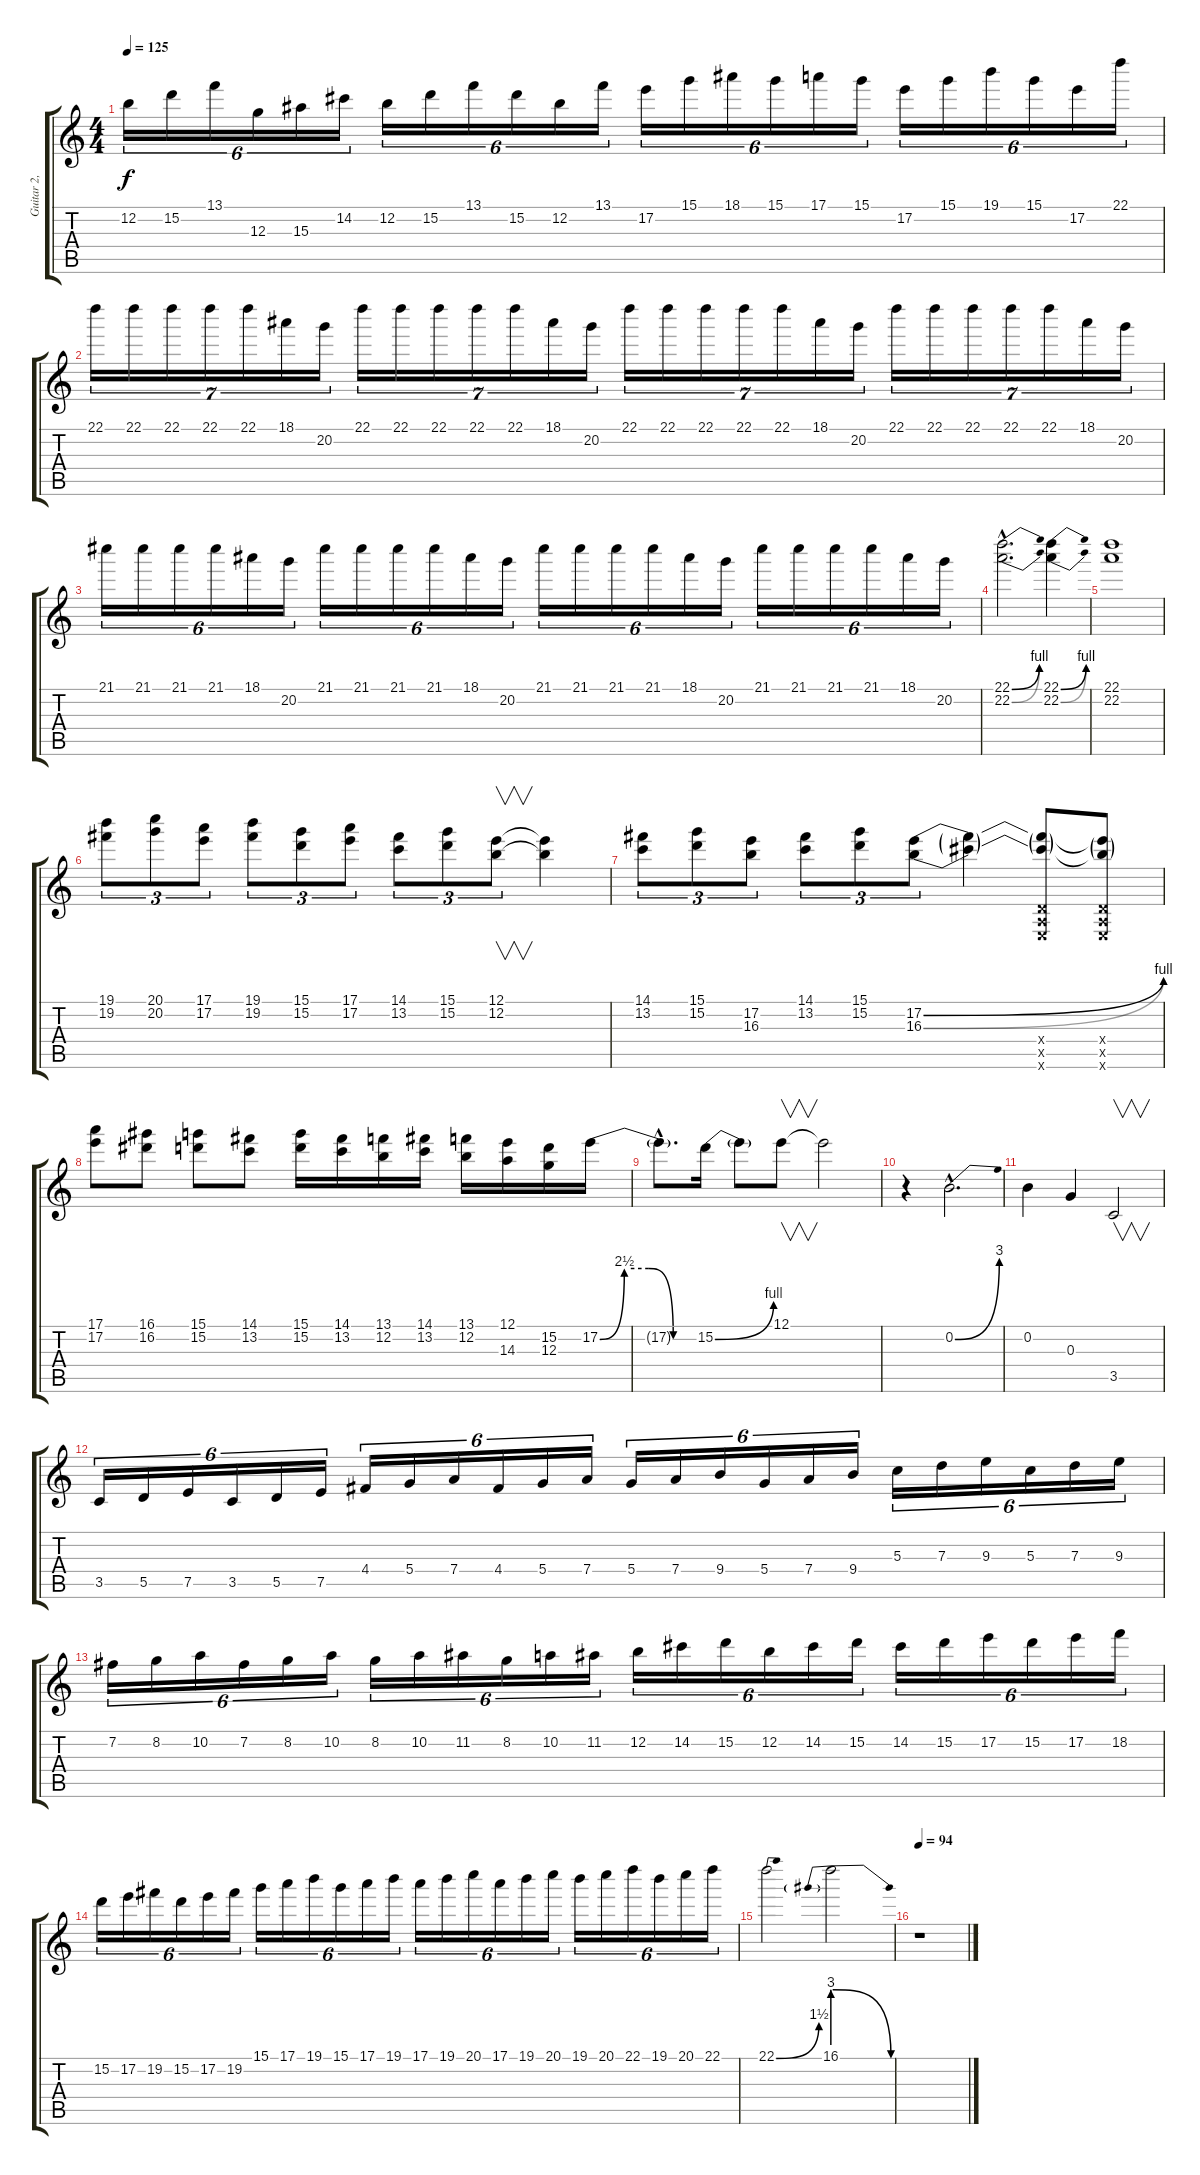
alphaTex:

\track ("Guitar 2, Dime" "Guitar 2, ") {instrument overdrivenguitar}
\staff {score tabs}
\tuning (E4 B3 G3 D3 A2 E2) {hide}
\ts (4 4)
\tempo 125
\clef g2
\ks c
12.2.16{tu (6 4) dy f} 15.2.16{tu (6 4)} 13.1.16{tu (6 4)} 12.3.16{tu (6 4)} 15.3.16{tu (6 4)} 14.2.16{tu (6 4)} 12.2.16{tu (6 4)} 15.2.16{tu (6 4)} 13.1.16{tu (6 4)} 15.2.16{tu (6 4)} 12.2.16{tu (6 4)} 13.1.16{tu (6 4)} 17.2.16{tu (6 4)} 15.1.16{tu (6 4)} 18.1.16{tu (6 4)} 15.1.16{tu (6 4)} 17.1.16{tu (6 4)} 15.1.16{tu (6 4)} 17.2.16{tu (6 4)} 15.1.16{tu (6 4)} 19.1.16{tu (6 4)} 15.1.16{tu (6 4)} 17.2.16{tu (6 4)} 22.1.16{tu (6 4)} |
22.1.16{tu (7 4)} 22.1.16{tu (7 4)} 22.1.16{tu (7 4)} 22.1.16{tu (7 4)} 22.1.16{tu (7 4)} 18.1.16{tu (7 4)} 20.2.16{tu (7 4)} 22.1.16{tu (7 4)} 22.1.16{tu (7 4)} 22.1.16{tu (7 4)} 22.1.16{tu (7 4)} 22.1.16{tu (7 4)} 18.1.16{tu (7 4)} 20.2.16{tu (7 4)} 22.1.16{tu (7 4)} 22.1.16{tu (7 4)} 22.1.16{tu (7 4)} 22.1.16{tu (7 4)} 22.1.16{tu (7 4)} 18.1.16{tu (7 4)} 20.2.16{tu (7 4)} 22.1.16{tu (7 4)} 22.1.16{tu (7 4)} 22.1.16{tu (7 4)} 22.1.16{tu (7 4)} 22.1.16{tu (7 4)} 18.1.16{tu (7 4)} 20.2.16{tu (7 4)} |
21.1.16{tu (6 4)} 21.1.16{tu (6 4)} 21.1.16{tu (6 4)} 21.1.16{tu (6 4)} 18.1.16{tu (6 4)} 20.2.16{tu (6 4)} 21.1.16{tu (6 4)} 21.1.16{tu (6 4)} 21.1.16{tu (6 4)} 21.1.16{tu (6 4)} 18.1.16{tu (6 4)} 20.2.16{tu (6 4)} 21.1.16{tu (6 4)} 21.1.16{tu (6 4)} 21.1.16{tu (6 4)} 21.1.16{tu (6 4)} 18.1.16{tu (6 4)} 20.2.16{tu (6 4)} 21.1.16{tu (6 4)} 21.1.16{tu (6 4)} 21.1.16{tu (6 4)} 21.1.16{tu (6 4)} 18.1.16{tu (6 4)} 20.2.16{tu (6 4)} |
(22.1{be (bend 0 0 60 4) hac} 22.2{be (bend 0 0 60 4) hac}).2{d} (22.1{be (bend 0 0 60 4)} 22.2{be (bend 0 0 60 4)}).4 |
(22.1 22.2).1 |
(19.1 19.2).8{tu (3 2)} (20.1 20.2).8{tu (3 2)} (17.1 17.2).8{tu (3 2)} (19.1 19.2).8{tu (3 2)} (15.1 15.2).8{tu (3 2)} (17.1 17.2).8{tu (3 2)} (14.1 13.2).8{tu (3 2)} (15.1 15.2).8{tu (3 2)} (12.1 12.2).8{v tu (3 2)} (12.1{t} 12.2{t}).4 |
(14.1 13.2).8{tu (3 2)} (15.1 15.2).8{tu (3 2)} (17.2 16.3).8{tu (3 2)} (14.1 13.2).8{tu (3 2)} (15.1 15.2).8{tu (3 2)} (17.2{be (bend 0 0 60 4)} 16.3{be (bend 0 0 60 4)}).8{tu (3 2)} (17.2{t} 16.3{t}).4 (17.2{t} 16.3{t} 0.4{x} 0.5{x} 0.6{x}).8 (17.2{t} 16.3{t} 0.4{x} 0.5{x} 0.6{x}).8 |
(17.1 17.2).8 (16.1 16.2).8 (15.1 15.2).8 (14.1 13.2).8 (15.1 15.2).16 (14.1 13.2).16 (13.1 12.2).16 (14.1 13.2).16 (13.1 12.2).16 (12.1 14.3).16 (15.2 12.3).16 17.2{be (custom 0 0 15 10 30 10 45 0 60 0)}.16 |
17.2{hac t}.8{d} 15.2{be (bend 0 0 60 4)}.16 15.2{t}.8 12.1.8{v} 12.1{t}.2 |
r.4 0.2{be (bend 0 0 60 12) hac}.2{d} |
0.2.4 0.3.4 3.5.2{v} |
3.5.16{tu (6 4)} 5.5.16{tu (6 4)} 7.5.16{tu (6 4)} 3.5.16{tu (6 4)} 5.5.16{tu (6 4)} 7.5.16{tu (6 4)} 4.4.16{tu (6 4)} 5.4.16{tu (6 4)} 7.4.16{tu (6 4)} 4.4.16{tu (6 4)} 5.4.16{tu (6 4)} 7.4.16{tu (6 4)} 5.4.16{tu (6 4)} 7.4.16{tu (6 4)} 9.4.16{tu (6 4)} 5.4.16{tu (6 4)} 7.4.16{tu (6 4)} 9.4.16{tu (6 4)} 5.3.16{tu (6 4)} 7.3.16{tu (6 4)} 9.3.16{tu (6 4)} 5.3.16{tu (6 4)} 7.3.16{tu (6 4)} 9.3.16{tu (6 4)} |
7.2.16{tu (6 4)} 8.2.16{tu (6 4)} 10.2.16{tu (6 4)} 7.2.16{tu (6 4)} 8.2.16{tu (6 4)} 10.2.16{tu (6 4)} 8.2.16{tu (6 4)} 10.2.16{tu (6 4)} 11.2.16{tu (6 4)} 8.2.16{tu (6 4)} 10.2.16{tu (6 4)} 11.2.16{tu (6 4)} 12.2.16{tu (6 4)} 14.2.16{tu (6 4)} 15.2.16{tu (6 4)} 12.2.16{tu (6 4)} 14.2.16{tu (6 4)} 15.2.16{tu (6 4)} 14.2.16{tu (6 4)} 15.2.16{tu (6 4)} 17.2.16{tu (6 4)} 15.2.16{tu (6 4)} 17.2.16{tu (6 4)} 18.2.16{tu (6 4)} |
15.2.16{tu (6 4)} 17.2.16{tu (6 4)} 19.2.16{tu (6 4)} 15.2.16{tu (6 4)} 17.2.16{tu (6 4)} 19.2.16{tu (6 4)} 15.1.16{tu (6 4)} 17.1.16{tu (6 4)} 19.1.16{tu (6 4)} 15.1.16{tu (6 4)} 17.1.16{tu (6 4)} 19.1.16{tu (6 4)} 17.1.16{tu (6 4)} 19.1.16{tu (6 4)} 20.1.16{tu (6 4)} 17.1.16{tu (6 4)} 19.1.16{tu (6 4)} 20.1.16{tu (6 4)} 19.1.16{tu (6 4)} 20.1.16{tu (6 4)} 22.1.16{tu (6 4)} 19.1.16{tu (6 4)} 20.1.16{tu (6 4)} 22.1.16{tu (6 4)} |
22.1{be (bend 0 0 60 6)}.2 16.1{be (prebendrelease 0 12 60 0)}.2 |
\tempo 94
r.1
